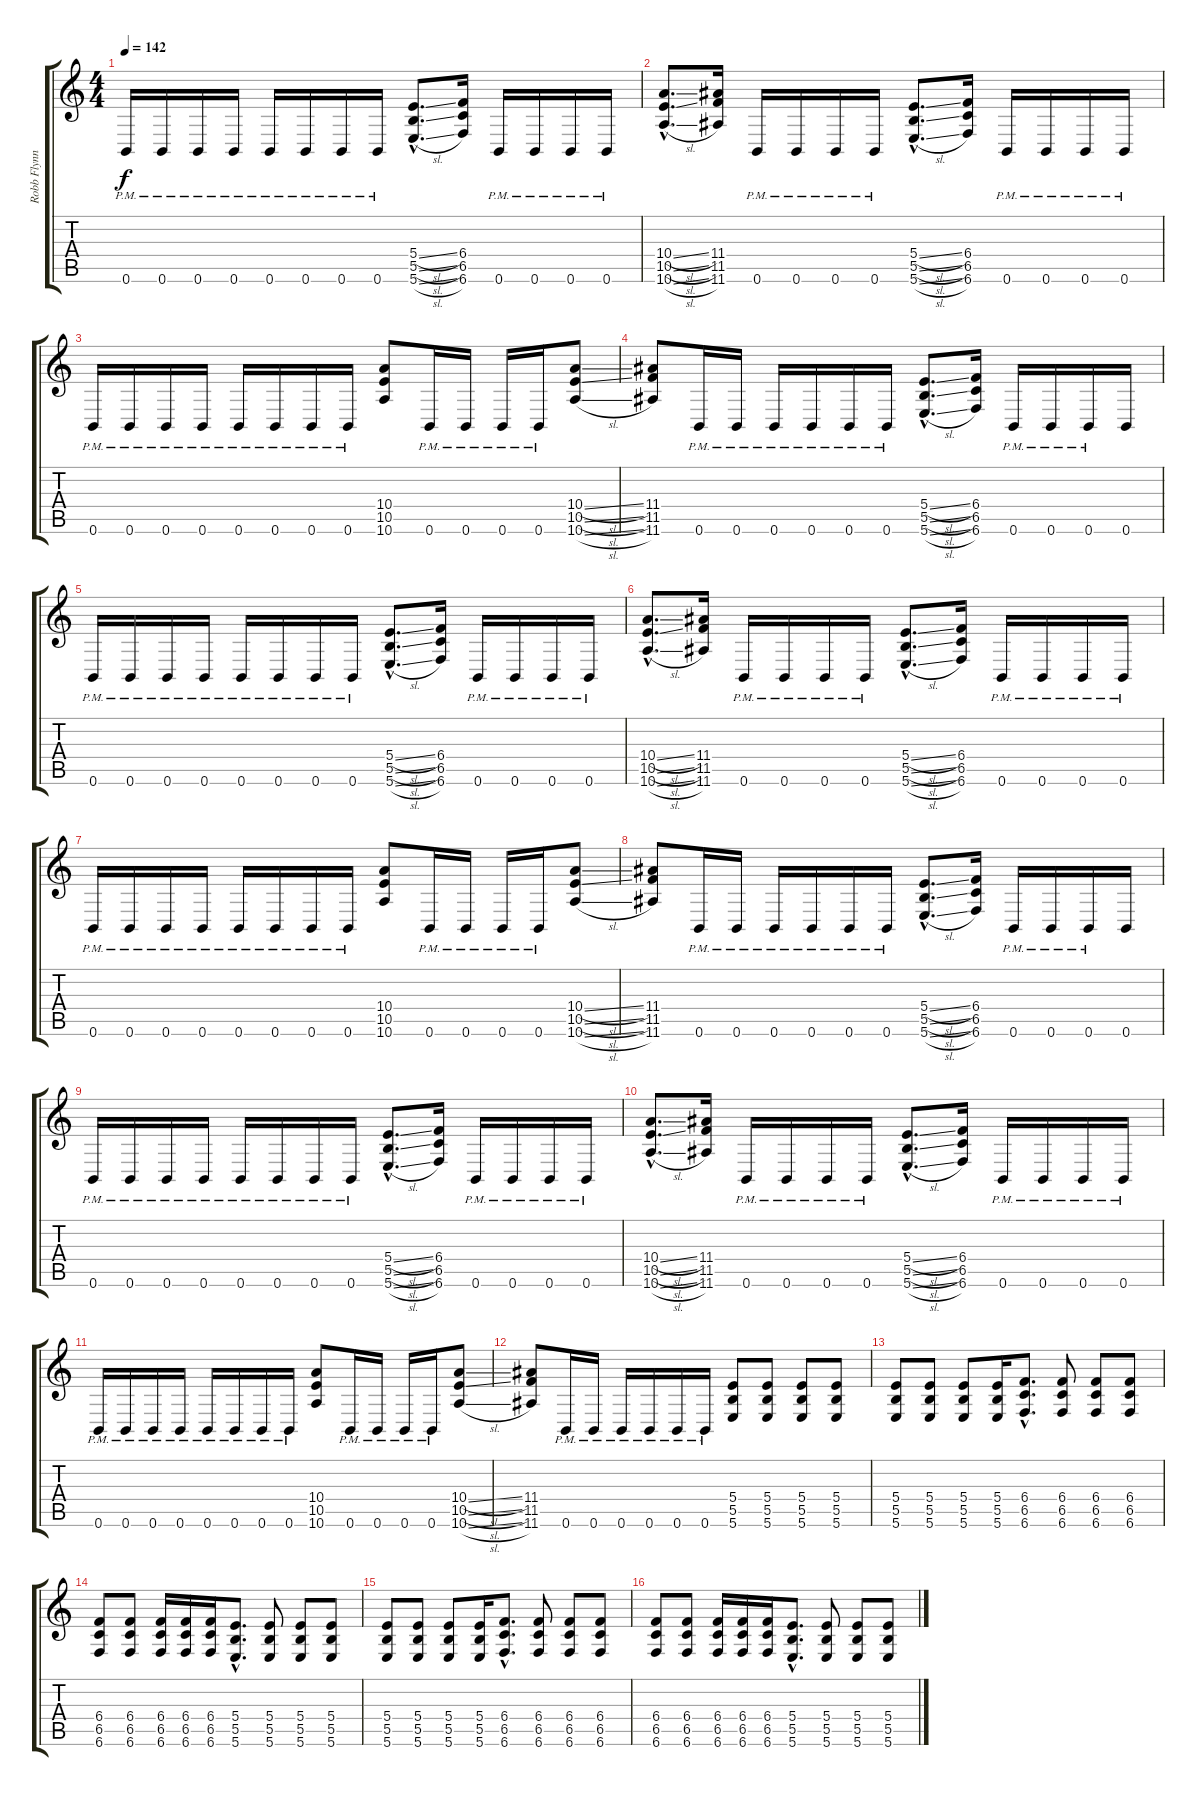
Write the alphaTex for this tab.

\track ("Robb Flynn" "Robb Flynn") {instrument distortionguitar}
\staff {score tabs}
\tuning (Db4 Ab3 E3 B2 Gb2 B1) {hide}
\ts (4 4)
\tempo 142
\clef g2
\ks c
0.6{pm}.16{dy f} 0.6{pm}.16 0.6{pm}.16 0.6{pm}.16 0.6{pm}.16 0.6{pm}.16 0.6{pm}.16 0.6{pm}.16 (5.4{sl hac} 5.5{sl hac} 5.6{sl hac}).8{d} (6.4 6.5 6.6).16 0.6{pm}.16 0.6{pm}.16 0.6{pm}.16 0.6{pm}.16 |
(10.4{sl hac} 10.5{sl hac} 10.6{sl hac}).8{d} (11.4 11.5 11.6).16 0.6{pm}.16 0.6{pm}.16 0.6{pm}.16 0.6{pm}.16 (5.4{sl hac} 5.5{sl hac} 5.6{sl hac}).8{d} (6.4 6.5 6.6).16 0.6{pm}.16 0.6{pm}.16 0.6{pm}.16 0.6{pm}.16 |
0.6{pm}.16 0.6{pm}.16 0.6{pm}.16 0.6{pm}.16 0.6{pm}.16 0.6{pm}.16 0.6{pm}.16 0.6{pm}.16 (10.4 10.5 10.6).8 0.6{pm}.16 0.6{pm}.16 0.6{pm}.16 0.6{pm}.16 (10.4{sl} 10.5{sl} 10.6{sl}).8 |
(11.4 11.5 11.6).8 0.6{pm}.16 0.6{pm}.16 0.6{pm}.16 0.6{pm}.16 0.6{pm}.16 0.6{pm}.16 (5.4{sl hac} 5.5{sl hac} 5.6{sl hac}).8{d} (6.4 6.5 6.6).16 0.6{pm}.16 0.6{pm}.16 0.6{pm}.16 0.6.16 |
0.6{pm}.16 0.6{pm}.16 0.6{pm}.16 0.6{pm}.16 0.6{pm}.16 0.6{pm}.16 0.6{pm}.16 0.6{pm}.16 (5.4{sl hac} 5.5{sl hac} 5.6{sl hac}).8{d} (6.4 6.5 6.6).16 0.6{pm}.16 0.6{pm}.16 0.6{pm}.16 0.6{pm}.16 |
(10.4{sl hac} 10.5{sl hac} 10.6{sl hac}).8{d} (11.4 11.5 11.6).16 0.6{pm}.16 0.6{pm}.16 0.6{pm}.16 0.6{pm}.16 (5.4{sl hac} 5.5{sl hac} 5.6{sl hac}).8{d} (6.4 6.5 6.6).16 0.6{pm}.16 0.6{pm}.16 0.6{pm}.16 0.6{pm}.16 |
0.6{pm}.16 0.6{pm}.16 0.6{pm}.16 0.6{pm}.16 0.6{pm}.16 0.6{pm}.16 0.6{pm}.16 0.6{pm}.16 (10.4 10.5 10.6).8 0.6{pm}.16 0.6{pm}.16 0.6{pm}.16 0.6{pm}.16 (10.4{sl} 10.5{sl} 10.6{sl}).8 |
(11.4 11.5 11.6).8 0.6{pm}.16 0.6{pm}.16 0.6{pm}.16 0.6{pm}.16 0.6{pm}.16 0.6{pm}.16 (5.4{sl hac} 5.5{sl hac} 5.6{sl hac}).8{d} (6.4 6.5 6.6).16 0.6{pm}.16 0.6{pm}.16 0.6{pm}.16 0.6.16 |
0.6{pm}.16 0.6{pm}.16 0.6{pm}.16 0.6{pm}.16 0.6{pm}.16 0.6{pm}.16 0.6{pm}.16 0.6{pm}.16 (5.4{sl hac} 5.5{sl hac} 5.6{sl hac}).8{d} (6.4 6.5 6.6).16 0.6{pm}.16 0.6{pm}.16 0.6{pm}.16 0.6{pm}.16 |
(10.4{sl hac} 10.5{sl hac} 10.6{sl hac}).8{d} (11.4 11.5 11.6).16 0.6{pm}.16 0.6{pm}.16 0.6{pm}.16 0.6{pm}.16 (5.4{sl hac} 5.5{sl hac} 5.6{sl hac}).8{d} (6.4 6.5 6.6).16 0.6{pm}.16 0.6{pm}.16 0.6{pm}.16 0.6{pm}.16 |
0.6{pm}.16 0.6{pm}.16 0.6{pm}.16 0.6{pm}.16 0.6{pm}.16 0.6{pm}.16 0.6{pm}.16 0.6{pm}.16 (10.4 10.5 10.6).8 0.6{pm}.16 0.6{pm}.16 0.6{pm}.16 0.6{pm}.16 (10.4{sl} 10.5{sl} 10.6{sl}).8 |
(11.4 11.5 11.6).8 0.6{pm}.16 0.6{pm}.16 0.6{pm}.16 0.6{pm}.16 0.6{pm}.16 0.6{pm}.16 (5.4 5.5 5.6).8 (5.4 5.5 5.6).8 (5.4 5.5 5.6).8 (5.4 5.5 5.6).8 |
(5.4 5.5 5.6).8 (5.4 5.5 5.6).8 (5.4 5.5 5.6).8 (5.4 5.5 5.6).16 (6.4{hac} 6.5{hac} 6.6{hac}).8{d} (6.4 6.5 6.6).8 (6.4 6.5 6.6).8 (6.4 6.5 6.6).8 |
(6.4 6.5 6.6).8 (6.4 6.5 6.6).8 (6.4 6.5 6.6).16 (6.4 6.5 6.6).16 (6.4 6.5 6.6).16 (5.4{hac} 5.5{hac} 5.6{hac}).8{d} (5.4 5.5 5.6).8 (5.4 5.5 5.6).8 (5.4 5.5 5.6).8 |
(5.4 5.5 5.6).8 (5.4 5.5 5.6).8 (5.4 5.5 5.6).8 (5.4 5.5 5.6).16 (6.4{hac} 6.5{hac} 6.6{hac}).8{d} (6.4 6.5 6.6).8 (6.4 6.5 6.6).8 (6.4 6.5 6.6).8 |
(6.4 6.5 6.6).8 (6.4 6.5 6.6).8 (6.4 6.5 6.6).16 (6.4 6.5 6.6).16 (6.4 6.5 6.6).16 (5.4{hac} 5.5{hac} 5.6{hac}).8{d} (5.4 5.5 5.6).8 (5.4 5.5 5.6).8 (5.4 5.5 5.6).8
